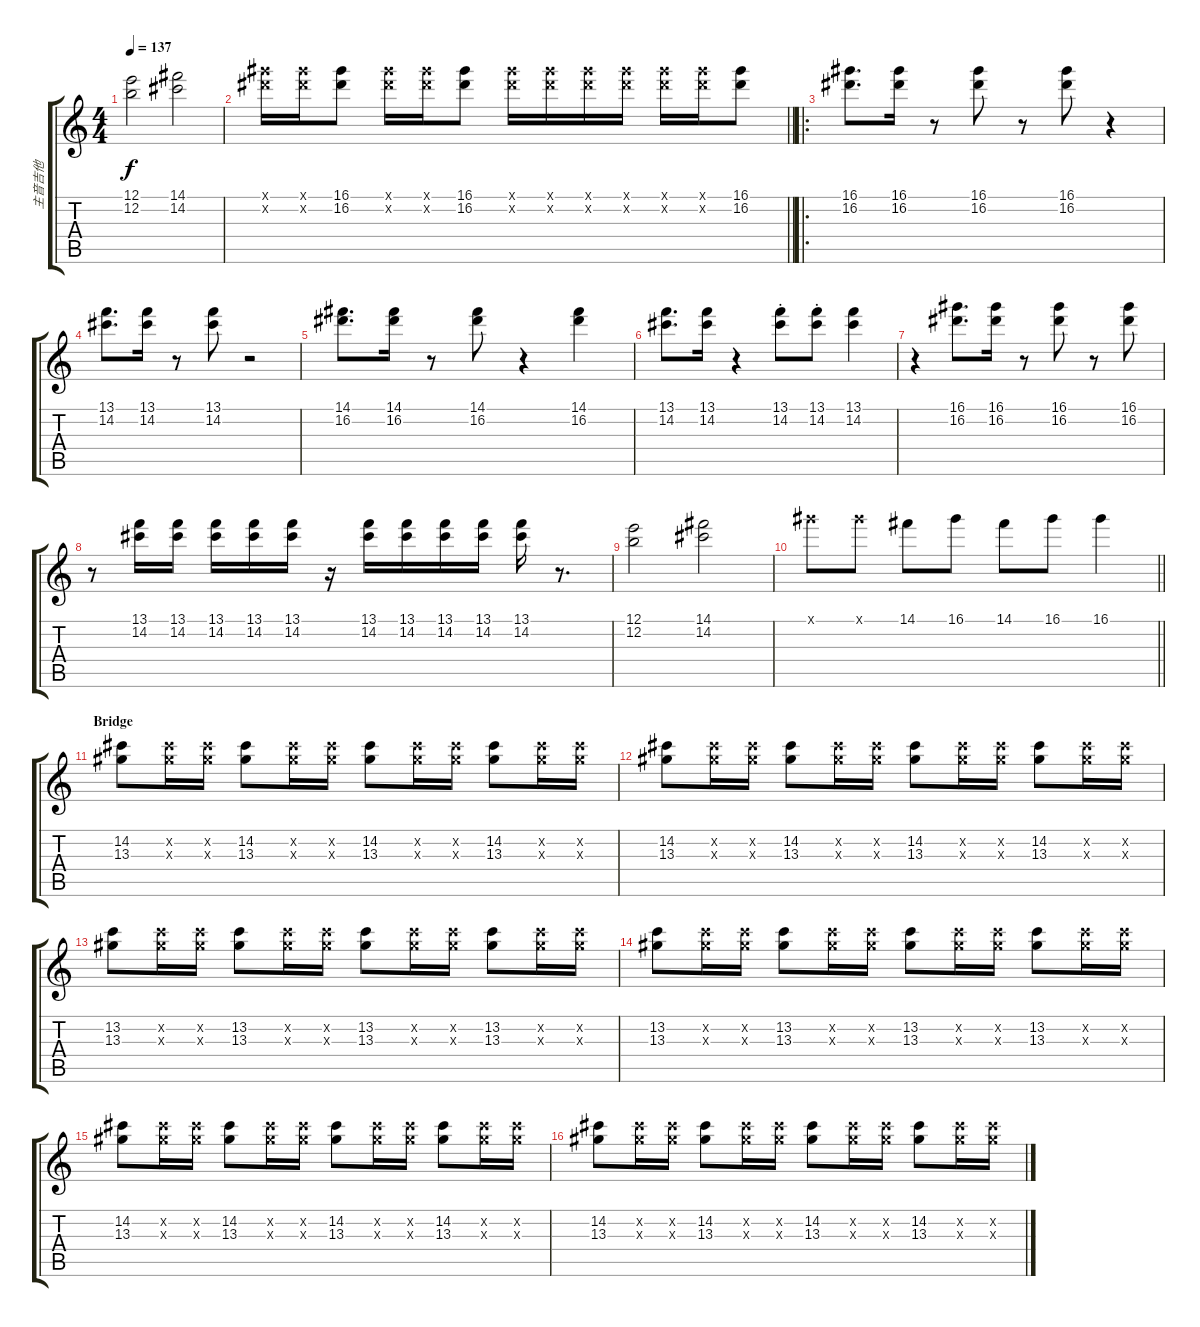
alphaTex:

\track ("主音吉他" "主音吉他") {instrument overdrivenguitar}
\staff {score tabs}
\tuning (E4 B3 G3 D3 A2 E2) {hide}
\ts (4 4)
\tempo 137
\clef g2
\ks c
(12.1 12.2).2{dy f} (14.1 14.2).2 |
\barLineRight lightlight
(16.1{x} 16.2{x}).16 (16.1{x} 16.2{x}).16 (16.1 16.2).8 (16.1{x} 16.2{x}).16 (16.1{x} 16.2{x}).16 (16.1 16.2).8 (16.1{x} 16.2{x}).16 (16.1{x} 16.2{x}).16 (16.1{x} 16.2{x}).16 (16.1{x} 16.2{x}).16 (16.1{x} 16.2{x}).16 (16.1{x} 16.2{x}).16 (16.1 16.2).8 |
\ro
(16.1 16.2).8{d} (16.1 16.2).16 r.8 (16.1 16.2).8 r.8 (16.1 16.2).8 r.4 |
(13.1 14.2).8{d} (13.1 14.2).16 r.8 (13.1 14.2).8 r.2 |
(14.1 16.2).8{d} (14.1 16.2).16 r.8 (14.1 16.2).8 r.4 (14.1 16.2).4 |
(13.1 14.2).8{d} (13.1 14.2).16 r.4 (13.1{st} 14.2{st}).8 (13.1{st} 14.2{st}).8 (13.1 14.2).4 |
r.4 (16.1 16.2).8{d} (16.1 16.2).16 r.8 (16.1 16.2).8 r.8 (16.1 16.2).8 |
r.8 (13.1 14.2).16 (13.1 14.2).16 (13.1 14.2).16 (13.1 14.2).16 (13.1 14.2).16 r.16 (13.1 14.2).16 (13.1 14.2).16 (13.1 14.2).16 (13.1 14.2).16 (13.1 14.2).16 r.8{d} |
(12.1 12.2).2 (14.1 14.2).2 |
\barLineRight lightlight
16.1{x}.8 16.1{x}.8 14.1.8 16.1.8 14.1.8 16.1.8 16.1.4 |
\section ("" "Bridge")
(14.2 13.3).8 (14.2{x} 13.3{x}).16 (14.2{x} 13.3{x}).16 (14.2 13.3).8 (14.2{x} 13.3{x}).16 (14.2{x} 13.3{x}).16 (14.2 13.3).8 (14.2{x} 13.3{x}).16 (14.2{x} 13.3{x}).16 (14.2 13.3).8 (14.2{x} 13.3{x}).16 (14.2{x} 13.3{x}).16 |
(14.2 13.3).8 (14.2{x} 13.3{x}).16 (14.2{x} 13.3{x}).16 (14.2 13.3).8 (14.2{x} 13.3{x}).16 (14.2{x} 13.3{x}).16 (14.2 13.3).8 (14.2{x} 13.3{x}).16 (14.2{x} 13.3{x}).16 (14.2 13.3).8 (14.2{x} 13.3{x}).16 (14.2{x} 13.3{x}).16 |
(13.2 13.3).8 (13.2{x} 13.3{x}).16 (13.2{x} 13.3{x}).16 (13.2 13.3).8 (13.2{x} 13.3{x}).16 (13.2{x} 13.3{x}).16 (13.2 13.3).8 (13.2{x} 13.3{x}).16 (13.2{x} 13.3{x}).16 (13.2 13.3).8 (13.2{x} 13.3{x}).16 (13.2{x} 13.3{x}).16 |
(13.2 13.3).8 (13.2{x} 13.3{x}).16 (13.2{x} 13.3{x}).16 (13.2 13.3).8 (13.2{x} 13.3{x}).16 (13.2{x} 13.3{x}).16 (13.2 13.3).8 (13.2{x} 13.3{x}).16 (13.2{x} 13.3{x}).16 (13.2 13.3).8 (13.2{x} 13.3{x}).16 (13.2{x} 13.3{x}).16 |
(14.2 13.3).8 (14.2{x} 13.3{x}).16 (14.2{x} 13.3{x}).16 (14.2 13.3).8 (14.2{x} 13.3{x}).16 (14.2{x} 13.3{x}).16 (14.2 13.3).8 (14.2{x} 13.3{x}).16 (14.2{x} 13.3{x}).16 (14.2 13.3).8 (14.2{x} 13.3{x}).16 (14.2{x} 13.3{x}).16 |
(14.2 13.3).8 (14.2{x} 13.3{x}).16 (14.2{x} 13.3{x}).16 (14.2 13.3).8 (14.2{x} 13.3{x}).16 (14.2{x} 13.3{x}).16 (14.2 13.3).8 (14.2{x} 13.3{x}).16 (14.2{x} 13.3{x}).16 (14.2 13.3).8 (14.2{x} 13.3{x}).16 (14.2{x} 13.3{x}).16
